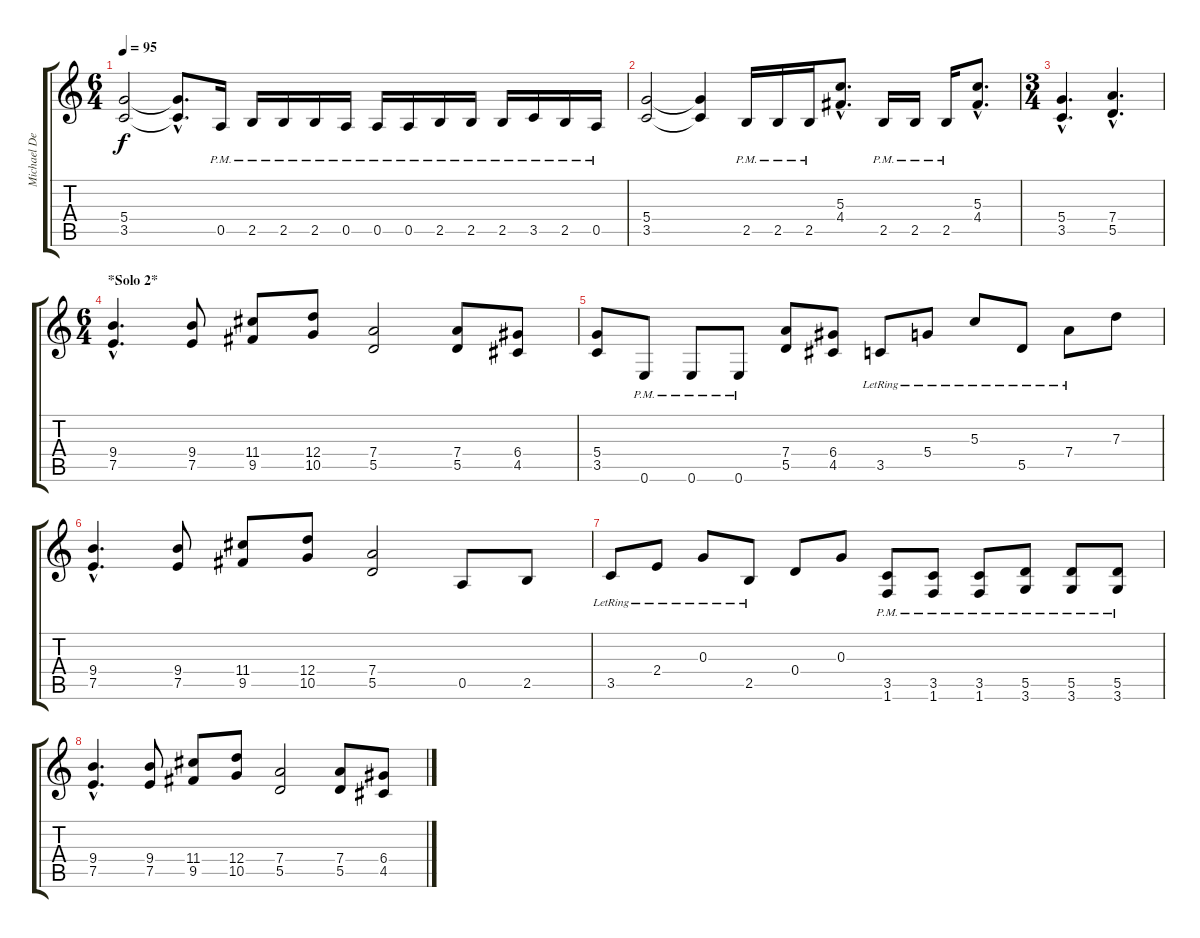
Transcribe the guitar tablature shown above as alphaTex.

\track ("Michael Denner" "Michael De") {instrument distortionguitar}
\staff {score tabs}
\tuning (E4 B3 G3 D3 A2 E2) {hide}
\ts (6 4)
\tempo 95
\clef g2
\ks c
(5.4 3.5).2{dy f} (5.4{hac t} 3.5{hac t}).8{d} 0.5{pm}.16 2.5{pm}.16 2.5{pm}.16 2.5{pm}.16 0.5{pm}.16 0.5{pm}.16 0.5{pm}.16 2.5{pm}.16 2.5{pm}.16 2.5{pm}.16 3.5{pm}.16 2.5{pm}.16 0.5{pm}.16 |
(5.4 3.5).2 (5.4{t} 3.5{t}).4 2.5{pm}.16 2.5{pm}.16 2.5{pm}.16 (5.3{hac} 4.4{hac}).8{d} 2.5{pm}.16 2.5{pm}.16 2.5{pm}.16 (5.3{hac} 4.4{hac}).8{d} |
\ts (3 4)
(5.4{hac} 3.5{hac}).4{d} (7.4{hac} 5.5{hac}).4{d} |
\ts (6 4)
\section ("" "*Solo 2*")
(9.4{hac} 7.5{hac}).4{d} (9.4 7.5).8 (11.4 9.5).8 (12.4 10.5).8 (7.4 5.5).2 (7.4 5.5).8 (6.4 4.5).8 |
(5.4 3.5).8 0.6{pm}.8 0.6{pm}.8 0.6{pm}.8 (7.4 5.5).8 (6.4 4.5).8 3.5{lr}.8 5.4{lr}.8 5.3{lr}.8 5.5{lr}.8 7.4{lr}.8 7.3.8 |
(9.4{hac} 7.5{hac}).4{d} (9.4 7.5).8 (11.4 9.5).8 (12.4 10.5).8 (7.4 5.5).2 0.5.8 2.5.8 |
3.5{lr}.8 2.4{lr}.8 0.3{lr}.8 2.5{lr}.8 0.4.8 0.3.8 (3.5{pm} 1.6{pm}).8 (3.5{pm} 1.6{pm}).8 (3.5{pm} 1.6{pm}).8 (5.5{pm} 3.6{pm}).8 (5.5{pm} 3.6{pm}).8 (5.5{pm} 3.6{pm}).8 |
(9.4{hac} 7.5{hac}).4{d} (9.4 7.5).8 (11.4 9.5).8 (12.4 10.5).8 (7.4 5.5).2 (7.4 5.5).8 (6.4 4.5).8
